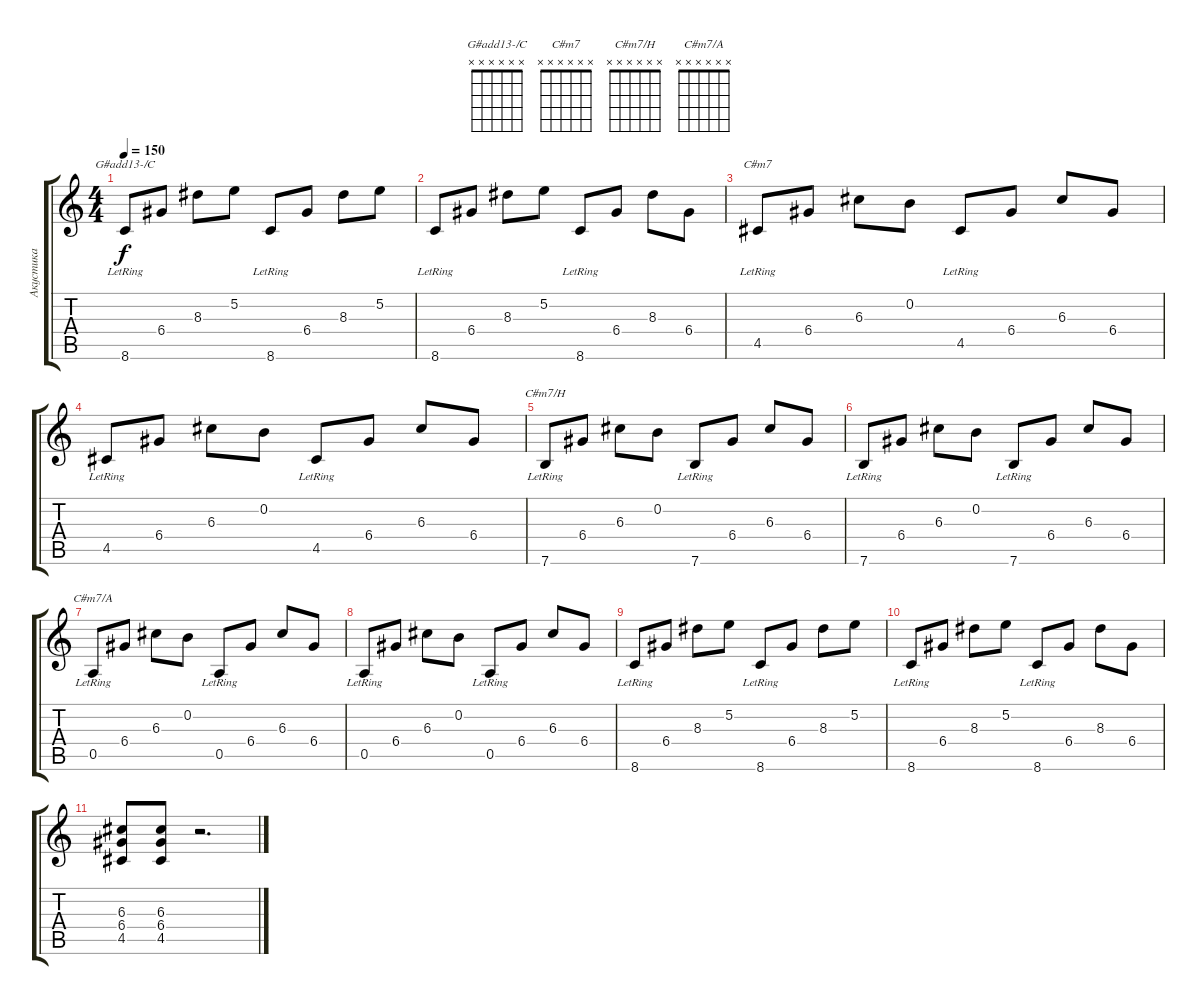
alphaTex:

\track ("Акустика" "Акустика") {instrument acousticguitarsteel}
\staff {score tabs}
\tuning (E4 B3 G3 D3 A2 E2) {hide}
\chord ("G#add13-/C" x x x x x x)
\chord ("C#m7" x x x x x x)
\chord ("C#m7/H" x x x x x x)
\chord ("C#m7/A" x x x x x x)
\ts (4 4)
\tempo 150
\clef g2
\ks c
8.6{lr}.8{ch "G#add13-/C" dy f} 6.4.8 8.3.8 5.2.8 8.6{lr}.8 6.4.8 8.3.8 5.2.8 |
8.6{lr}.8 6.4.8 8.3.8 5.2.8 8.6{lr}.8 6.4.8 8.3.8 6.4.8 |
4.5{lr}.8{ch "C#m7"} 6.4.8 6.3.8 0.2.8 4.5{lr}.8 6.4.8 6.3.8 6.4.8 |
4.5{lr}.8 6.4.8 6.3.8 0.2.8 4.5{lr}.8 6.4.8 6.3.8 6.4.8 |
7.6{lr}.8{ch "C#m7/H"} 6.4.8 6.3.8 0.2.8 7.6{lr}.8 6.4.8 6.3.8 6.4.8 |
7.6{lr}.8 6.4.8 6.3.8 0.2.8 7.6{lr}.8 6.4.8 6.3.8 6.4.8 |
0.5{lr}.8{ch "C#m7/A"} 6.4.8 6.3.8 0.2.8 0.5{lr}.8 6.4.8 6.3.8 6.4.8 |
0.5{lr}.8 6.4.8 6.3.8 0.2.8 0.5{lr}.8 6.4.8 6.3.8 6.4.8 |
8.6{lr}.8 6.4.8 8.3.8 5.2.8 8.6{lr}.8 6.4.8 8.3.8 5.2.8 |
8.6{lr}.8 6.4.8 8.3.8 5.2.8 8.6{lr}.8 6.4.8 8.3.8 6.4.8 |
(6.3 6.4 4.5).8 (6.3 6.4 4.5).8 r.2{d}
